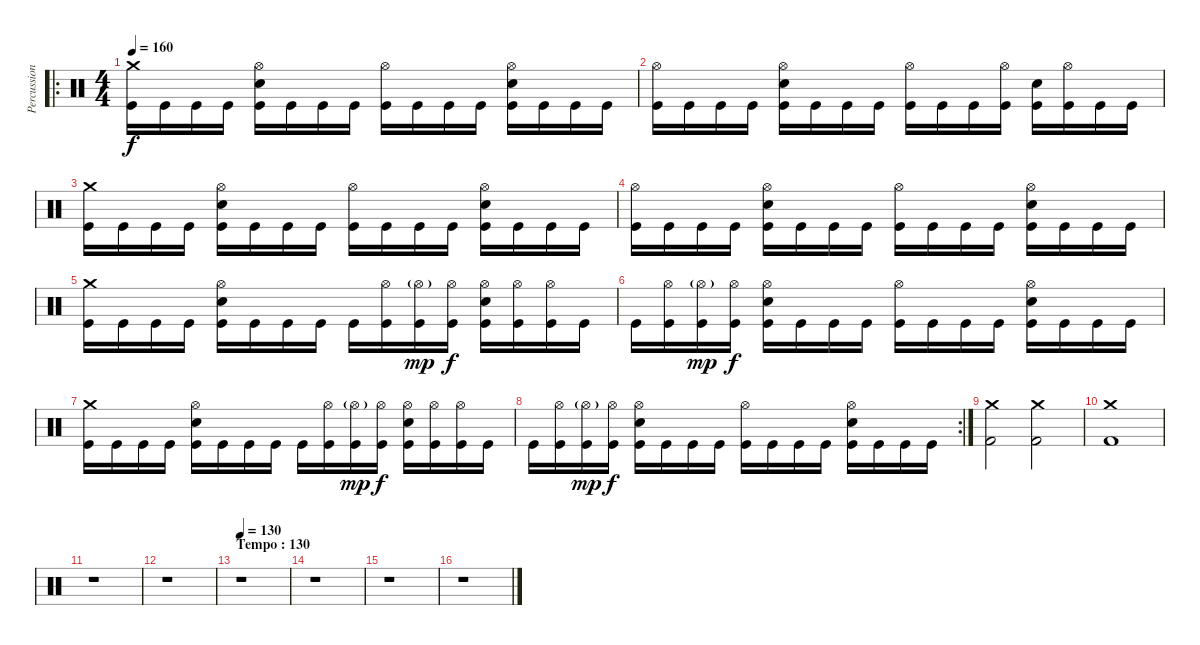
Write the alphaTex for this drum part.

\track ("Percussion" "Percussion") {instrument percussion}
\staff {score}
\articulation defaults
\ro
\ts (4 4)
\tempo 160
\clef neutral
\ks c
("Crash medium (hit)" "Kick (hit)").16{dy f} "Kick (hit)".16 "Kick (hit)".16 "Kick (hit)".16 ("Snare (hit) 2" "Hi-Hat (open)" "Kick (hit)").16 "Kick (hit)".16 "Kick (hit)".16 "Kick (hit)".16 ("Hi-Hat (open)" "Kick (hit)").16 "Kick (hit)".16 "Kick (hit)".16 "Kick (hit)".16 ("Snare (hit) 2" "Hi-Hat (open)" "Kick (hit)").16 "Kick (hit)".16 "Kick (hit)".16 "Kick (hit)".16 |
("Hi-Hat (open)" "Kick (hit)").16 "Kick (hit)".16 "Kick (hit)".16 "Kick (hit)".16 ("Snare (hit) 2" "Hi-Hat (open)" "Kick (hit)").16 "Kick (hit)".16 "Kick (hit)".16 "Kick (hit)".16 ("Hi-Hat (open)" "Kick (hit)").16 "Kick (hit)".16 "Kick (hit)".16 ("Hi-Hat (open)" "Kick (hit)").16 ("Snare (hit) 2" "Kick (hit)").16 ("Hi-Hat (open)" "Kick (hit)").16 "Kick (hit)".16 "Kick (hit)".16 |
("Crash medium (hit)" "Kick (hit)").16 "Kick (hit)".16 "Kick (hit)".16 "Kick (hit)".16 ("Snare (hit) 2" "Hi-Hat (open)" "Kick (hit)").16 "Kick (hit)".16 "Kick (hit)".16 "Kick (hit)".16 ("Hi-Hat (open)" "Kick (hit)").16 "Kick (hit)".16 "Kick (hit)".16 "Kick (hit)".16 ("Snare (hit) 2" "Hi-Hat (open)" "Kick (hit)").16 "Kick (hit)".16 "Kick (hit)".16 "Kick (hit)".16 |
("Hi-Hat (open)" "Kick (hit)").16 "Kick (hit)".16 "Kick (hit)".16 "Kick (hit)".16 ("Snare (hit) 2" "Hi-Hat (open)" "Kick (hit)").16 "Kick (hit)".16 "Kick (hit)".16 "Kick (hit)".16 ("Hi-Hat (open)" "Kick (hit)").16 "Kick (hit)".16 "Kick (hit)".16 "Kick (hit)".16 ("Snare (hit) 2" "Hi-Hat (open)" "Kick (hit)").16 "Kick (hit)".16 "Kick (hit)".16 "Kick (hit)".16 |
("Crash medium (hit)" "Kick (hit)").16 "Kick (hit)".16 "Kick (hit)".16 "Kick (hit)".16 ("Snare (hit) 2" "Hi-Hat (open)" "Kick (hit)").16 "Kick (hit)".16 "Kick (hit)".16 "Kick (hit)".16 "Kick (hit)".16 ("Hi-Hat (open)" "Kick (hit)").16 ("Hi-Hat (open)"{g} "Kick (hit)").16{dy mp} ("Hi-Hat (open)" "Kick (hit)").16{dy f} ("Snare (hit) 2" "Hi-Hat (open)" "Kick (hit)").16 ("Hi-Hat (open)" "Kick (hit)").16 ("Hi-Hat (open)" "Kick (hit)").16 "Kick (hit)".16 |
"Kick (hit)".16 ("Hi-Hat (open)" "Kick (hit)").16 ("Hi-Hat (open)"{g} "Kick (hit)").16{dy mp} ("Hi-Hat (open)" "Kick (hit)").16{dy f} ("Snare (hit) 2" "Hi-Hat (open)" "Kick (hit)").16 "Kick (hit)".16 "Kick (hit)".16 "Kick (hit)".16 ("Hi-Hat (open)" "Kick (hit)").16 "Kick (hit)".16 "Kick (hit)".16 "Kick (hit)".16 ("Snare (hit) 2" "Hi-Hat (open)" "Kick (hit)").16 "Kick (hit)".16 "Kick (hit)".16 "Kick (hit)".16 |
("Crash medium (hit)" "Kick (hit)").16 "Kick (hit)".16 "Kick (hit)".16 "Kick (hit)".16 ("Snare (hit) 2" "Hi-Hat (open)" "Kick (hit)").16 "Kick (hit)".16 "Kick (hit)".16 "Kick (hit)".16 "Kick (hit)".16 ("Hi-Hat (open)" "Kick (hit)").16 ("Hi-Hat (open)"{g} "Kick (hit)").16{dy mp} ("Hi-Hat (open)" "Kick (hit)").16{dy f} ("Snare (hit) 2" "Hi-Hat (open)" "Kick (hit)").16 ("Hi-Hat (open)" "Kick (hit)").16 ("Hi-Hat (open)" "Kick (hit)").16 "Kick (hit)".16 |
\rc 2 "Kick (hit)".16
("Hi-Hat (open)" "Kick (hit)").16 ("Hi-Hat (open)"{g} "Kick (hit)").16{dy mp} ("Hi-Hat (open)" "Kick (hit)").16{dy f} ("Snare (hit) 2" "Hi-Hat (open)" "Kick (hit)").16 "Kick (hit)".16 "Kick (hit)".16 "Kick (hit)".16 ("Hi-Hat (open)" "Kick (hit)").16 "Kick (hit)".16 "Kick (hit)".16 "Kick (hit)".16 ("Snare (hit) 2" "Hi-Hat (open)" "Kick (hit)").16 "Kick (hit)".16 "Kick (hit)".16 "Kick (hit)".16 |
("Crash medium (hit)" "Kick (hit) 2").2 ("Crash medium (hit)" "Kick (hit) 2").2 |
("Crash medium (hit)" "Kick (hit) 2").1 |
r.1 |
r.1 |
\section ("" "Tempo : 130")
\tempo 130
r.1 |
r.1 |
r.1 |
r.1
